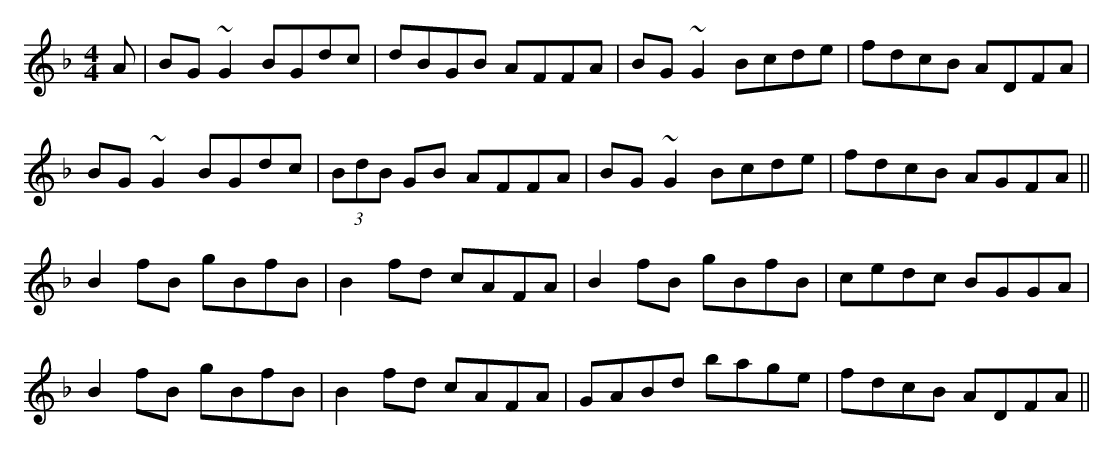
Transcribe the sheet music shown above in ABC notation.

X:1
M:4/4
K:Gdor
A|BG~G2 BGdc|dBGB AFFA|BG~G2 Bcde|fdcB ADFA|
BG~G2 BGdc|(3BdB GB AFFA|BG~G2 Bcde|fdcB AGFA||
B2fB gBfB|B2 fd cAFA|B2fB gBfB|cedc BGGA|
B2fB gBfB|B2 fd cAFA|GABd bage|fdcB ADFA||
